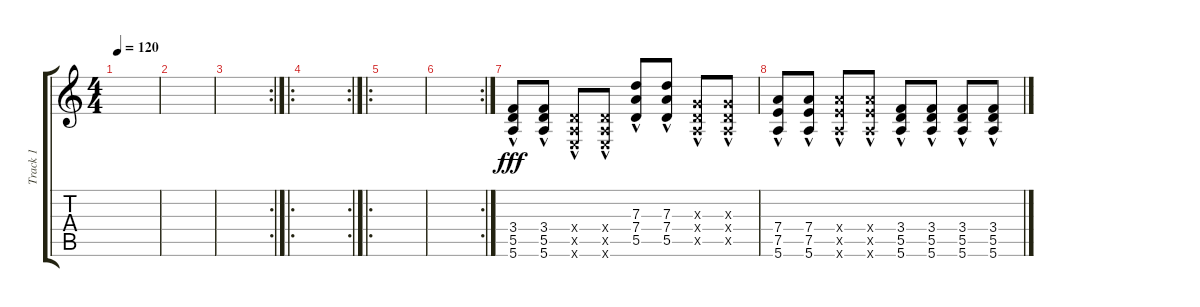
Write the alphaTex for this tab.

\track ("Track 1" "Track 1") {instrument overdrivenguitar}
\staff {score tabs}
\tuning (E4 B3 G3 D3 A2 E2) {hide}
\ts (4 4)
\tempo 120
\clef g2
\ks c
|
|
\rc 2
|
\ro
\rc 2
|
\ro
|
\rc 2
|
(3.4{hac} 5.5{hac} 5.6{hac}).8{dy fff} (3.4{hac} 5.5{hac} 5.6{hac}).8 (0.4{hac x} 0.5{hac x} 0.6{hac x}).8 (0.4{hac x} 0.5{hac x} 0.6{hac x}).8 (7.3{hac} 7.4{hac} 5.5{hac}).8 (7.3{hac} 7.4{hac} 5.5{hac}).8 (0.3{hac x} 0.4{hac x} 0.5{hac x}).8 (0.3{hac x} 0.4{hac x} 0.5{hac x}).8 |
(7.4{hac} 7.5{hac} 5.6{hac}).8 (7.4{hac} 7.5{hac} 5.6{hac}).8 (7.4{hac x} 7.5{hac x} 5.6{hac x}).8 (7.4{hac x} 7.5{hac x} 5.6{hac x}).8 (3.4{hac} 5.5{hac} 5.6{hac}).8 (3.4{hac} 5.5{hac} 5.6{hac}).8 (3.4{hac} 5.5{hac} 5.6{hac}).8 (3.4{hac} 5.5{hac} 5.6{hac}).8
